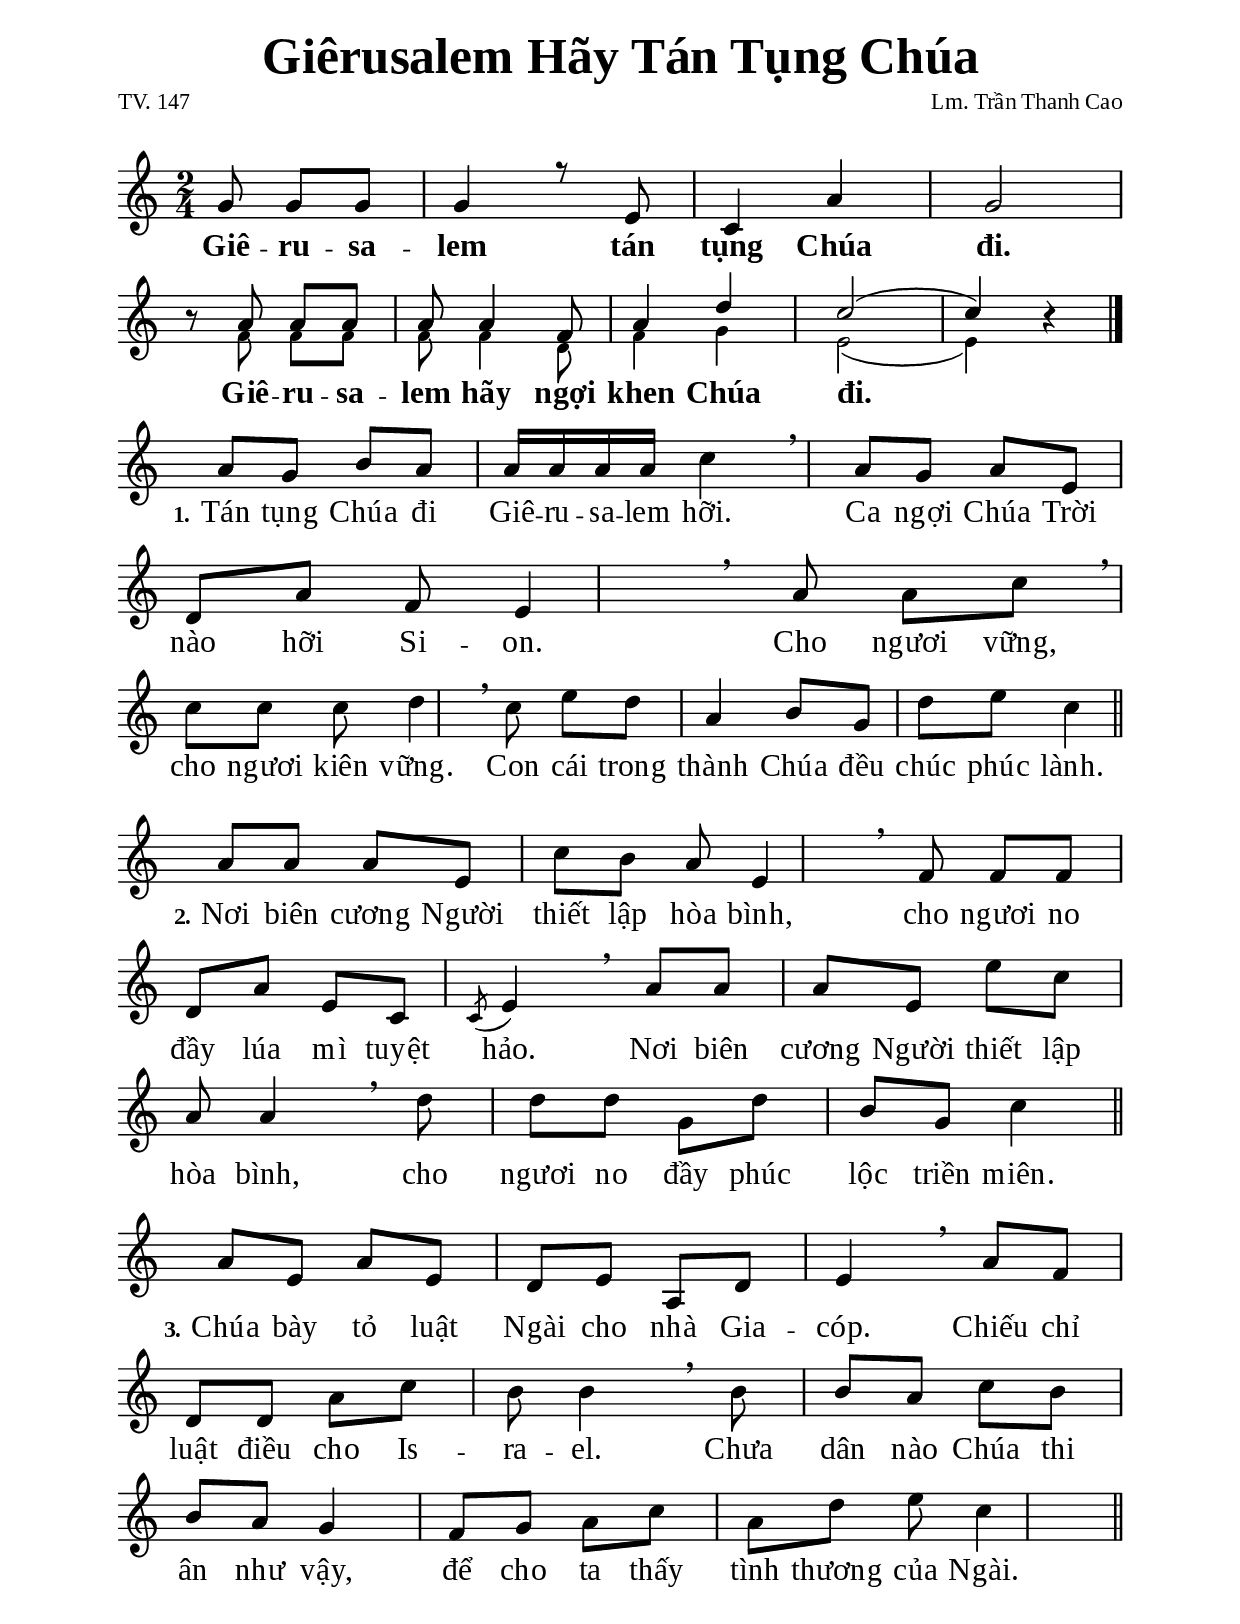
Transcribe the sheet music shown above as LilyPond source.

% Cài đặt chung
\version "2.20.0"
\include "english.ly"

\header {
  title = \markup { \fontsize #3 "Giêrusalem Hãy Tán Tụng Chúa" }
  poet = "TV. 147"
  composer = "Lm. Trần Thanh Cao"
  arranger = " "
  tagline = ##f
}

\paper {
  #(set-paper-size "a4")
  top-margin = 10\mm
  bottom-margin = 10\mm
  left-margin = 20\mm
  right-margin = 20\mm
  indent = #0
  #(define fonts
    (make-pango-font-tree
      "Liberation Serif"
      "Liberation Serif"
      "Liberation Serif"
      (/ 20 20)))
  page-count = #1
}

% Nhạc điệp khúc
nhacDiepKhucSop= \relative c'' {
  \partial 4. g8 g g |
  g4 r8 e |
  c4 a' |
  g2 | \break
  r8 a a a |
  a a4 f8 |
  a4 d |
  c2 ^( |
  c4) r \bar "|."
}

nhacDiepKhucBas = \relative c' {
  \skip 4.
  \skip 2
  \skip 2
  \skip 2
  r8 f f f |
  f f4 d8 |
  f4 g |
  e2 ( |
  e4) r
}

% Nhạc phiên khúc
nhacPhienKhucMot = \relative c'' {
  a8 g b a a16 a a a c4 \breathe
  a8 g a e d a' f e4 \breathe
  a8 a c \breathe
  c c c d4 \breathe
  c8 e d a4 b8 g d' e c4 \bar "||"
}

nhacPhienKhucHai = \relative c'' {
  a8 a a e c' b a e4 \breathe
  f8 f f d a' e c \acciaccatura c8 e4 \breathe
  a8 a a e e' c a a4 \breathe
  d8 d d g, d' b g c4 \bar "||"
}

nhacPhienKhucBa = \relative c'' {
  a8 e a e d e a, d e4 \breathe
  a8 f d d a' c b b4 \breathe
  b8 b a c b b a g4 f8 g a c a d e c4 \bar "||"
}

% Lời điệp khúc
loiDiepKhuc = \lyricmode {
  Giê -- ru -- sa -- lem tán tụng Chúa đi.
  Giê -- ru -- sa -- lem hãy ngợi khen Chúa đi.
}

% Lời phiên khúc
loiPhienKhucMot = \lyricmode {
  \set stanza = #"1."
  Tán tụng Chúa đi Giê -- ru -- sa -- lem hỡi.
  Ca ngợi Chúa Trời nào hỡi Si -- on.
  Cho ngươi vững, cho ngươi kiên vững.
  Con cái trong thành Chúa đều chúc phúc lành.
}

loiPhienKhucHai = \lyricmode {
  \set stanza = #"2."
  Nơi biên cương Người thiết lập hòa bình,
  cho ngươi no đầy lúa mì tuyệt hảo.
  Nơi biên cương Người thiết lập hòa bình,
  cho ngươi no đầy phúc lộc triền miên.
}

loiPhienKhucBa = \lyricmode {
  \set stanza = #"3."
  Chúa bày tỏ luật Ngài cho nhà Gia -- cóp.
  Chiếu chỉ luật điều cho Is -- ra -- el.
  Chưa dân nào Chúa thi ân như vậy,
  để cho ta thấy tình thương của Ngài.
}


% Dàn trang
\score {
  \new ChoirStaff <<
    \new Staff = diepKhuc \with {
        \consists "Merge_rests_engraver"
        \magnifyStaff #(magstep +1)
      }
      <<
      \new Voice = beSop {
        \voiceOne \key c \major \time 2/4 \nhacDiepKhucSop
      }
      \new Voice = beBas {
        \override NoteHead.font-size = #-2
        \voiceTwo \key c \major \time 2/4 \nhacDiepKhucBas
      }
    >>
    \new Lyrics \lyricsto beSop \loiDiepKhuc
  >>
  \layout {
    \override Lyrics.LyricText.font-series = #'bold
    \override Lyrics.LyricText.font-size = #+3
    \override Lyrics.LyricSpace.minimum-distance = #1.0
    \override Score.BarNumber.break-visibility = ##(#f #f #f)
    \override Score.SpacingSpanner.uniform-stretching = ##t
  }
}

\score {
  \new ChoirStaff <<
    \new Staff = phienKhuc \with {
        \magnifyStaff #(magstep +1)
      }
      <<
      \new Voice = beSop {
        \key c \major \time 2/4 \nhacPhienKhucMot
      }
    >>
    \new Lyrics \lyricsto beSop \loiPhienKhucMot
  >>
  \layout {
    \override Staff.TimeSignature.transparent = ##t
    \override Lyrics.LyricText.font-size = #+3
    \override Lyrics.LyricSpace.minimum-distance = #1.0
    \override Score.BarNumber.break-visibility = ##(#f #f #f)
    \override Score.SpacingSpanner.uniform-stretching = ##t
    \set Score.barAlways = ##t
    \set Score.defaultBarType = ""
  } 
}

\score {
  \new ChoirStaff <<
    \new Staff = phienKhuc \with {
        \magnifyStaff #(magstep +1)
      }
      <<
      \new Voice = beSop {
        \key c \major \time 2/4 \nhacPhienKhucHai
      }
    >>
    \new Lyrics \lyricsto beSop \loiPhienKhucHai
  >>
  \layout {
    \override Staff.TimeSignature.transparent = ##t
    \override Lyrics.LyricText.font-size = #+3
    \override Lyrics.LyricSpace.minimum-distance = #1.0
    \override Score.BarNumber.break-visibility = ##(#f #f #f)
    \override Score.SpacingSpanner.uniform-stretching = ##t
    \set Score.barAlways = ##t
    \set Score.defaultBarType = ""
  } 
}

\score {
  \new ChoirStaff <<
    \new Staff = phienKhuc \with {
        \magnifyStaff #(magstep +1)
      }
      <<
      \new Voice = beSop {
        \key c \major \time 2/4 \nhacPhienKhucBa
      }
    >>
    \new Lyrics \lyricsto beSop \loiPhienKhucBa
  >>
  \layout {
    \override Staff.TimeSignature.transparent = ##t
    \override Lyrics.LyricText.font-size = #+3
    \override Lyrics.LyricSpace.minimum-distance = #1.0
    \override Score.BarNumber.break-visibility = ##(#f #f #f)
    \override Score.SpacingSpanner.uniform-stretching = ##t
    \set Score.barAlways = ##t
    \set Score.defaultBarType = ""
  } 
}
